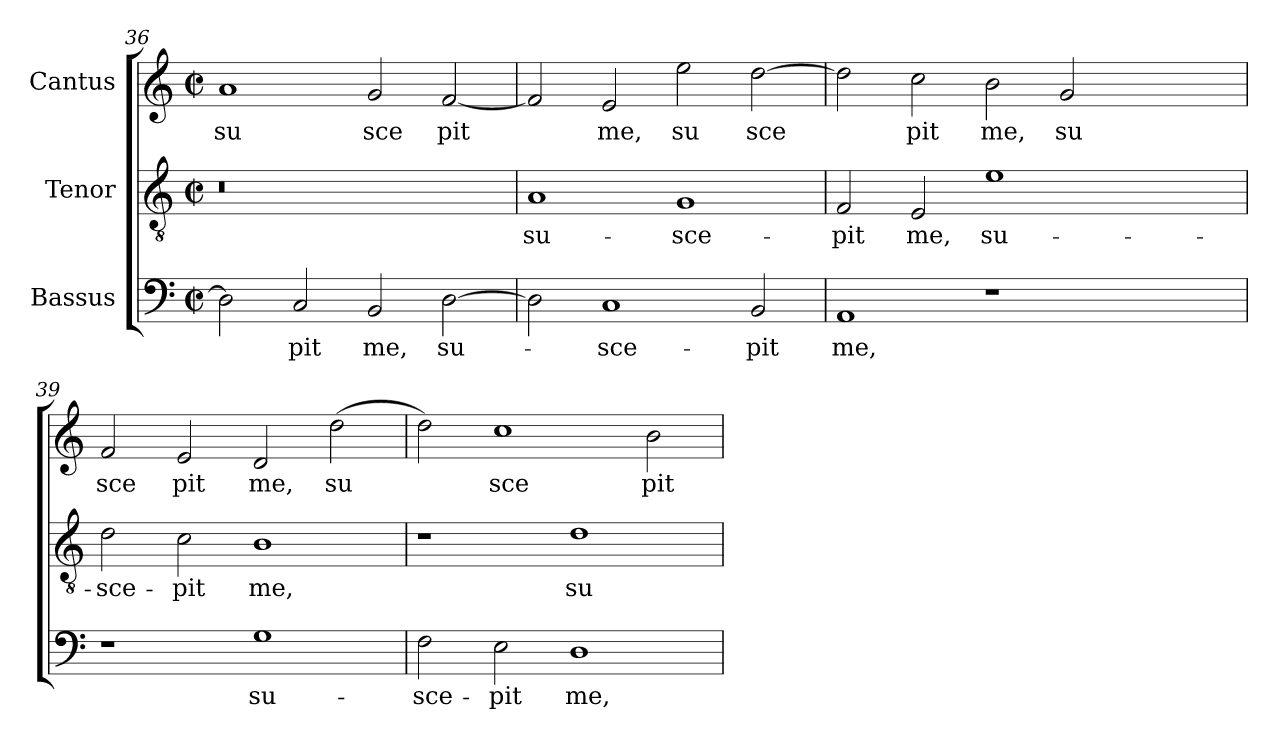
**kern	**text	**kern	**text	**kern	**text
*part3	*part3	*part2	*part2	*part1	*part1
*staff3	*staff3	*staff2	*staff2	*staff1	*staff1
*I"Bassus	*	*I"Tenor	*	*I"Cantus	*
!!LO:LB:g=z
*clefF4	*	*clefGv2	*	*clefG2	*
*M2/2	*	*M2/2	*	*M2/2	*
*met(c|)	*	*met(c|)	*	*met(c|)	*
=36	=36	=36	=36	=36	=36
!	!	!	!	!	!LO:LY:b:cj
2D\]	.	0r	.	1a	su
!	!LO:LY:b:cj	!	!	!	!
2C/	pit	.	.	.	.
!	!LO:LY:b:cj	!	!	!	!LO:LY:b:cj
2BB/	me,	.	.	2g/	sce
!	!LO:LY:b:cj	!	!	!	!LO:LY:b
[>2D\	su-	.	.	[<2f/	pit
=37	=37	=37	=37	=37	=37
!	!	!	!LO:LY:b:cj	!	!
2D\]	.	1A	su-	2f/]	.
!	!LO:LY:b:cj	!	!	!	!LO:LY:b:cj
1C	-sce-	.	.	2e/	me,
!	!	!	!LO:LY:b:cj	!	!LO:LY:b:cj
.	.	1G	-sce-	2ee\	su
!	!LO:LY:b:cj	!	!	!	!LO:LY:b
2BB/	-pit	.	.	[>2dd\	sce
=38	=38	=38	=38	=38	=38
!	!LO:LY:b:cj	!	!LO:LY:b:cj	!	!
1AA	me,	2F/	-pit	2dd\]	.
!	!	!	!LO:LY:b:cj	!	!LO:LY:b:cj
.	.	2E/	me,	2cc\	pit
!LO:N:vis=1	!	!	!LO:LY:b:cj	!	!LO:LY:b:cj
0r	.	1e	su-	2b\	me,
!	!	!	!	!	!LO:LY:b:cj
.	.	.	.	2g/	su
.	.	1ryy	.	1ryy	.
=39	=39	=39	=39	=39	=39
!	!	!	!LO:LY:b:cj	!	!LO:LY:b:cj
1r	.	2d\	-sce-	2f/	sce
!	!	!	!LO:LY:b:cj	!	!LO:LY:b:cj
.	.	2c\	-pit	2e/	pit
!	!LO:LY:b:cj	!	!LO:LY:b:cj	!	!LO:LY:b:cj
1G	su-	1B	me,	2d/	me,
!	!	!	!	!	!LO:LY:b:cj
.	.	.	.	(>2dd\	su
=40	=40	=40	=40	=40	=40
!	!LO:LY:b:cj	!	!	!	!
2F\	-sce-	1r	.	2dd\)	.
!	!LO:LY:b:cj	!	!	!	!LO:LY:b:cj
2E\	-pit	.	.	1cc	sce
!	!LO:LY:b:cj	!	!LO:LY:b:cj	!	!
1D	me,	1d	su-	.	.
!	!	!	!	!	!LO:LY:b
.	.	.	.	2b\	pit
=	=	=	=	=	=
*-	*-	*-	*-	*-	*-
